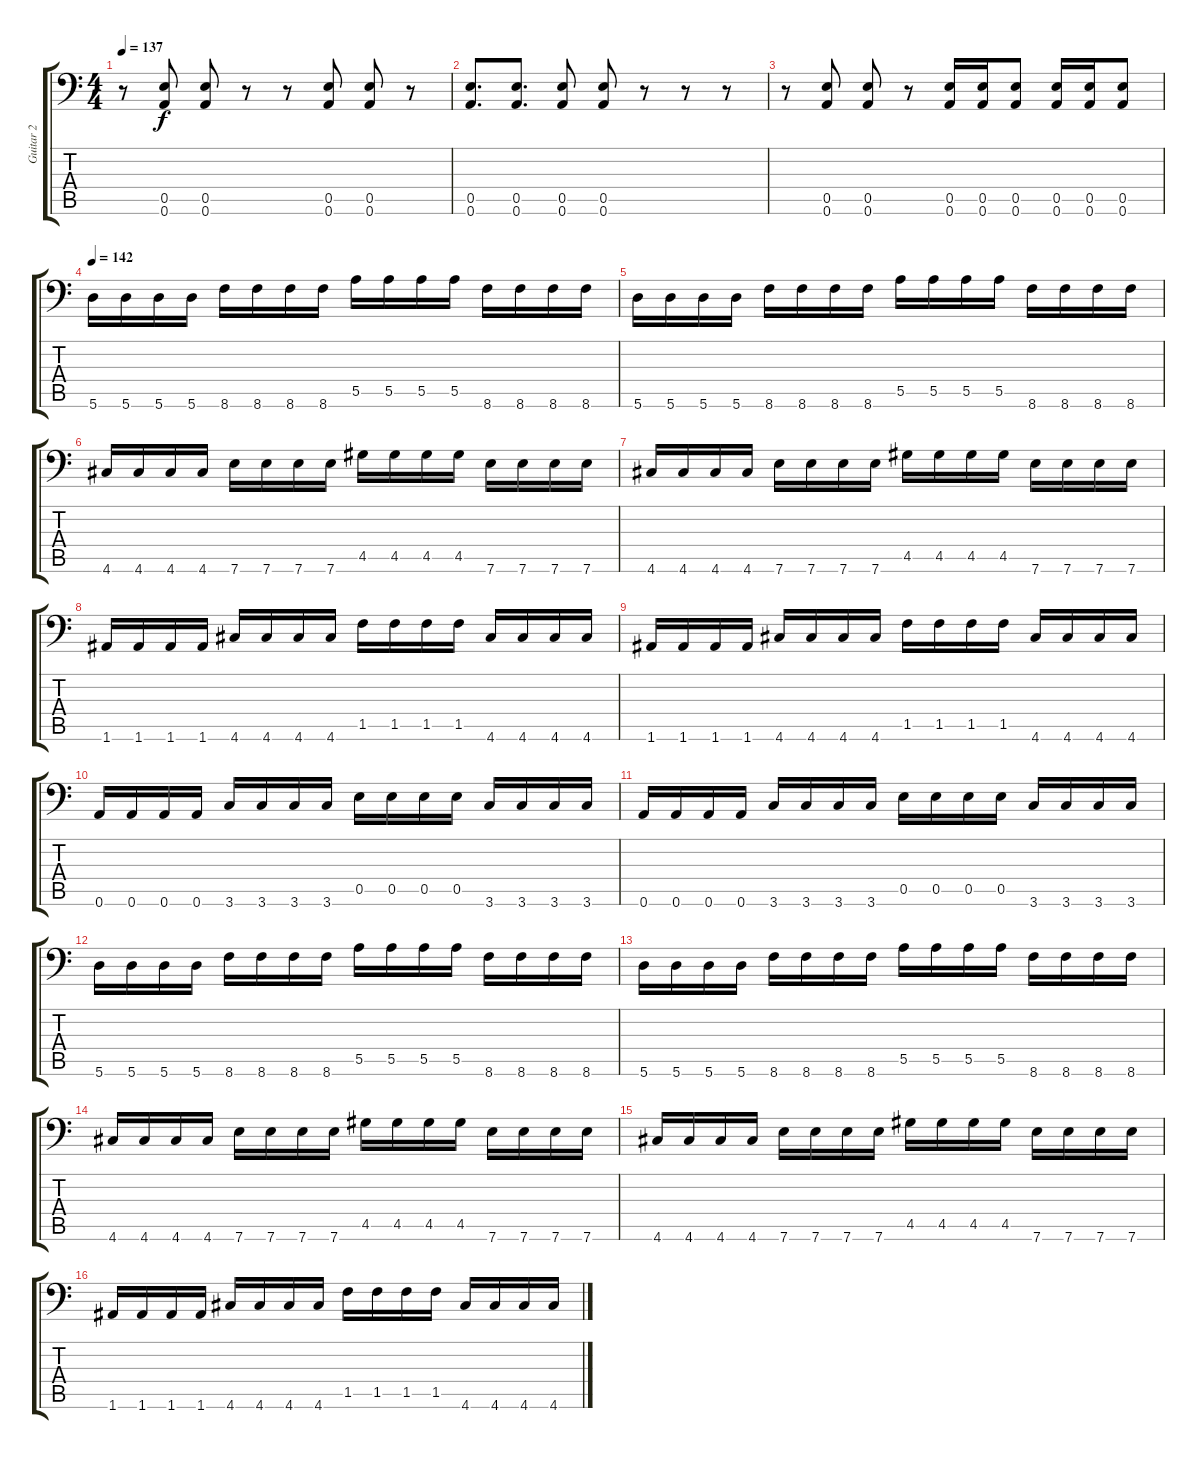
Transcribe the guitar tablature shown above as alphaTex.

\track ("Guitar 2" "Guitar 2") {instrument distortionguitar}
\staff {score tabs}
\tuning (B3 Gb3 D3 A2 E2 A1) {hide}
\ts (4 4)
\tempo 137
\clef f4
\ks c
r.8{dy f} (0.5 0.6).8 (0.5 0.6).8 r.8 r.8 (0.5 0.6).8 (0.5 0.6).8 r.8 |
(0.5 0.6).8{d} (0.5 0.6).8{d} (0.5 0.6).8 (0.5 0.6).8 r.8 r.8 r.8 |
r.8 (0.5 0.6).8 (0.5 0.6).8 r.8 (0.5 0.6).16 (0.5 0.6).16 (0.5 0.6).8 (0.5 0.6).16 (0.5 0.6).16 (0.5 0.6).8 |
\tempo 142
5.6.16 5.6.16 5.6.16 5.6.16 8.6.16 8.6.16 8.6.16 8.6.16 5.5.16 5.5.16 5.5.16 5.5.16 8.6.16 8.6.16 8.6.16 8.6.16 |
5.6.16 5.6.16 5.6.16 5.6.16 8.6.16 8.6.16 8.6.16 8.6.16 5.5.16 5.5.16 5.5.16 5.5.16 8.6.16 8.6.16 8.6.16 8.6.16 |
4.6.16 4.6.16 4.6.16 4.6.16 7.6.16 7.6.16 7.6.16 7.6.16 4.5.16 4.5.16 4.5.16 4.5.16 7.6.16 7.6.16 7.6.16 7.6.16 |
4.6.16 4.6.16 4.6.16 4.6.16 7.6.16 7.6.16 7.6.16 7.6.16 4.5.16 4.5.16 4.5.16 4.5.16 7.6.16 7.6.16 7.6.16 7.6.16 |
1.6.16 1.6.16 1.6.16 1.6.16 4.6.16 4.6.16 4.6.16 4.6.16 1.5.16 1.5.16 1.5.16 1.5.16 4.6.16 4.6.16 4.6.16 4.6.16 |
1.6.16 1.6.16 1.6.16 1.6.16 4.6.16 4.6.16 4.6.16 4.6.16 1.5.16 1.5.16 1.5.16 1.5.16 4.6.16 4.6.16 4.6.16 4.6.16 |
0.6.16 0.6.16 0.6.16 0.6.16 3.6.16 3.6.16 3.6.16 3.6.16 0.5.16 0.5.16 0.5.16 0.5.16 3.6.16 3.6.16 3.6.16 3.6.16 |
0.6.16 0.6.16 0.6.16 0.6.16 3.6.16 3.6.16 3.6.16 3.6.16 0.5.16 0.5.16 0.5.16 0.5.16 3.6.16 3.6.16 3.6.16 3.6.16 |
5.6.16 5.6.16 5.6.16 5.6.16 8.6.16 8.6.16 8.6.16 8.6.16 5.5.16 5.5.16 5.5.16 5.5.16 8.6.16 8.6.16 8.6.16 8.6.16 |
5.6.16 5.6.16 5.6.16 5.6.16 8.6.16 8.6.16 8.6.16 8.6.16 5.5.16 5.5.16 5.5.16 5.5.16 8.6.16 8.6.16 8.6.16 8.6.16 |
4.6.16 4.6.16 4.6.16 4.6.16 7.6.16 7.6.16 7.6.16 7.6.16 4.5.16 4.5.16 4.5.16 4.5.16 7.6.16 7.6.16 7.6.16 7.6.16 |
4.6.16 4.6.16 4.6.16 4.6.16 7.6.16 7.6.16 7.6.16 7.6.16 4.5.16 4.5.16 4.5.16 4.5.16 7.6.16 7.6.16 7.6.16 7.6.16 |
1.6.16 1.6.16 1.6.16 1.6.16 4.6.16 4.6.16 4.6.16 4.6.16 1.5.16 1.5.16 1.5.16 1.5.16 4.6.16 4.6.16 4.6.16 4.6.16
